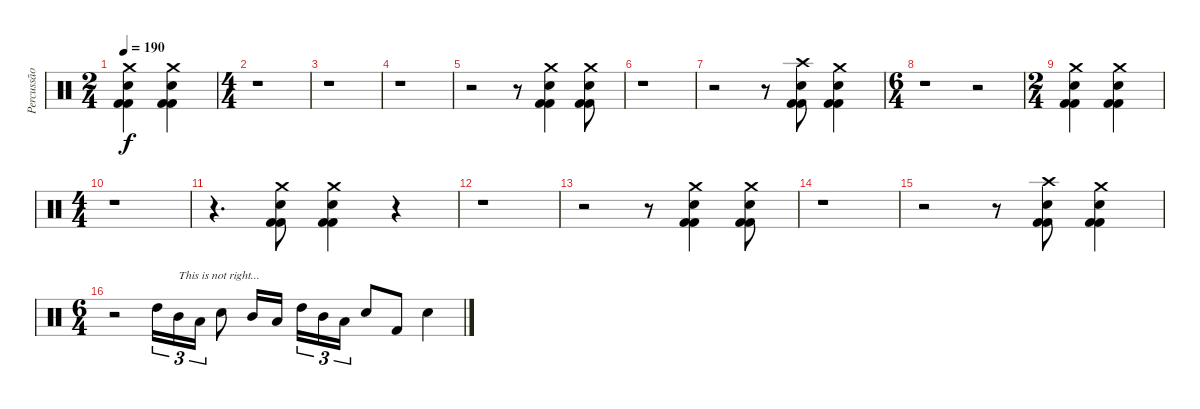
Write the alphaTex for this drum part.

\track ("Percussão" "Percussão") {instrument percussion}
\staff {score}
\articulation defaults
\ts (2 4)
\tempo 190
\clef neutral
\ks c
("Crash medium (hit)" "Electric Snare (hit)" "Kick (hit) 2" "Kick (hit) 2").4{dy f} ("Crash medium (hit)" "Electric Snare (hit)" "Kick (hit) 2" "Kick (hit) 2").4 |
\ts (4 4)
r.1 |
r.1 |
r.1 |
r.2 r.8 ("Crash medium (hit)" "Electric Snare (hit)" "Kick (hit) 2" "Kick (hit) 2").4 ("Crash medium (hit)" "Electric Snare (hit)" "Kick (hit) 2" "Kick (hit) 2").8 |
r.1 |
r.2 r.8 ("Crash high (hit)" "Electric Snare (hit)" "Kick (hit) 2" "Kick (hit) 2").8 ("Crash medium (hit)" "Electric Snare (hit)" "Kick (hit) 2" "Kick (hit) 2").4 |
\ts (6 4)
r.1 r.2 |
\ts (2 4)
("Crash medium (hit)" "Electric Snare (hit)" "Kick (hit) 2" "Kick (hit) 2").4 ("Crash medium (hit)" "Electric Snare (hit)" "Kick (hit) 2" "Kick (hit) 2").4 |
\ts (4 4)
r.1 |
r.4{d} ("Crash medium (hit)" "Electric Snare (hit)" "Kick (hit) 2" "Kick (hit) 2").8 ("Crash medium (hit)" "Electric Snare (hit)" "Kick (hit) 2" "Kick (hit) 2").4 r.4 |
r.1 |
r.2 r.8 ("Crash medium (hit)" "Electric Snare (hit)" "Kick (hit) 2" "Kick (hit) 2").4 ("Crash medium (hit)" "Electric Snare (hit)" "Kick (hit) 2" "Kick (hit) 2").8 |
r.1 |
r.2 r.8 ("Crash high (hit)" "Electric Snare (hit)" "Kick (hit) 2" "Kick (hit) 2").8 ("Crash medium (hit)" "Electric Snare (hit)" "Kick (hit) 2" "Kick (hit) 2").4 |
\ts (6 4)
r.2 "High Tom (hit)".16{tu (3 2)} "Mid Tom (hit)".16{tu (3 2) txt "This is not right..."} "Low Tom (hit)".16{tu (3 2)} "Electric Snare (hit)".8 "Mid Tom (hit)".16 "Low Tom (hit)".16 "High Tom (hit)".16{tu (3 2)} "Mid Tom (hit)".16{tu (3 2)} "Low Tom (hit)".16{tu (3 2)} "Electric Snare (hit)".8 "Kick (hit) 2".8 "Electric Snare (hit)".4
